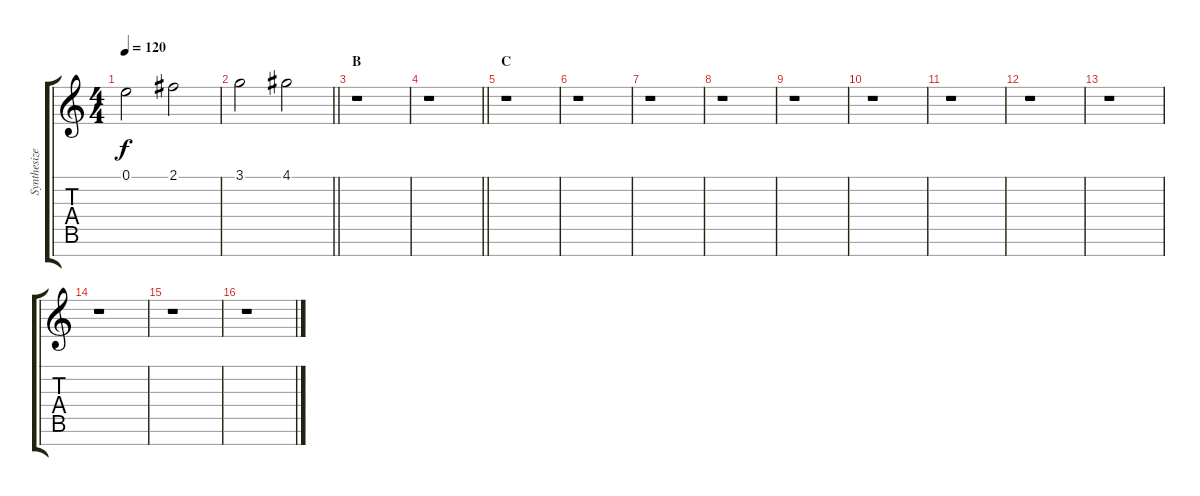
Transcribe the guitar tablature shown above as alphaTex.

\track ("Synthesizer III" "Synthesize") {instrument lead2sawtooth}
\staff {score tabs}
\tuning (E5 B4 G4 D4 A3 E3 B2) {hide}
\ts (4 4)
\tempo 120
\clef g2
\ks c
0.1.2{dy f} 2.1.2 |
\barLineRight lightlight
3.1.2 4.1.2 |
\section ("" "B")
r.1 |
\barLineRight lightlight
r.1 |
\section ("" "C")
r.1 |
r.1 |
r.1 |
r.1 |
r.1 |
r.1 |
r.1 |
r.1 |
r.1 |
r.1 |
r.1 |
r.1
